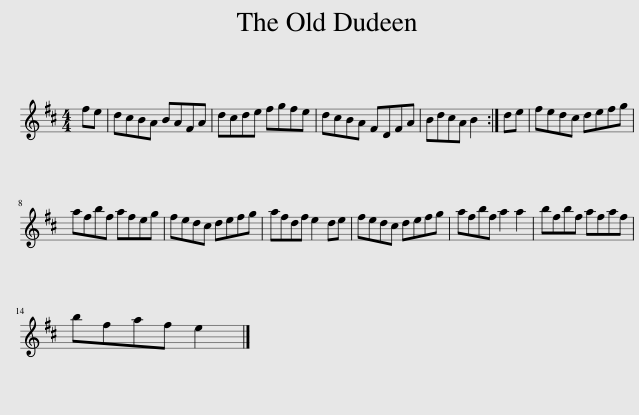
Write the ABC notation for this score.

X:1
L:1/8
M:4/4
I:linebreak $
K:Bmin
V:1 treble
V:1
 fe | dcBA BAFA | dcde fgfe | dcBA FDFA | BdcA B2 :| %5
 de | fedc defg |$ afbf afeg | fedc defg | afdf e2 de | %10
 fedc defg | afbf a2 a2 | bfbf afaf |$ bfaf e2 |] %14
